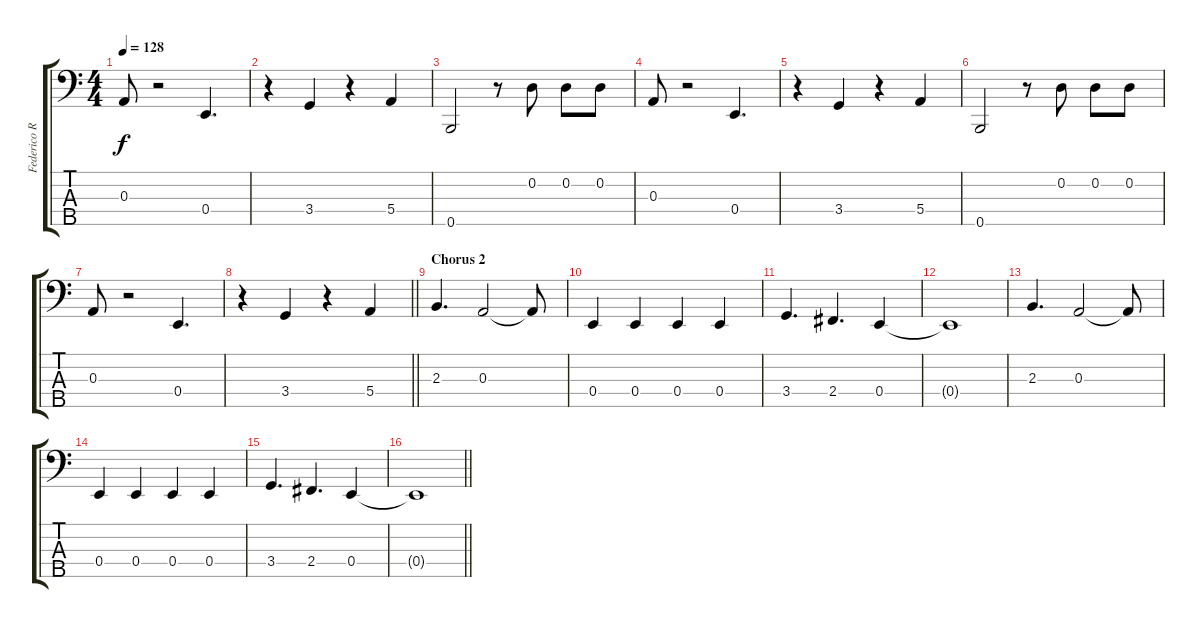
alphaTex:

\track ("Federico Rava" "Federico R") {mute instrument electricbassfinger}
\staff {score tabs}
\tuning (G2 D2 A1 E1 B0) {hide}
\ts (4 4)
\tempo 128
\clef f4
\ks c
0.3.8{dy f} r.2 0.4.4{d} |
r.4 3.4.4 r.4 5.4.4 |
0.5.2 r.8 0.2.8 0.2.8 0.2.8 |
0.3.8 r.2 0.4.4{d} |
r.4 3.4.4 r.4 5.4.4 |
0.5.2 r.8 0.2.8 0.2.8 0.2.8 |
0.3.8 r.2 0.4.4{d} |
\barLineRight lightlight
r.4 3.4.4 r.4 5.4.4 |
\section ("" "Chorus 2")
2.3.4{d} 0.3.2 0.3{t}.8 |
0.4.4 0.4.4 0.4.4 0.4.4 |
3.4.4{d} 2.4.4{d} 0.4.4 |
0.4{t}.1 |
2.3.4{d} 0.3.2 0.3{t}.8 |
0.4.4 0.4.4 0.4.4 0.4.4 |
3.4.4{d} 2.4.4{d} 0.4.4 |
\barLineRight lightlight
0.4{t}.1
